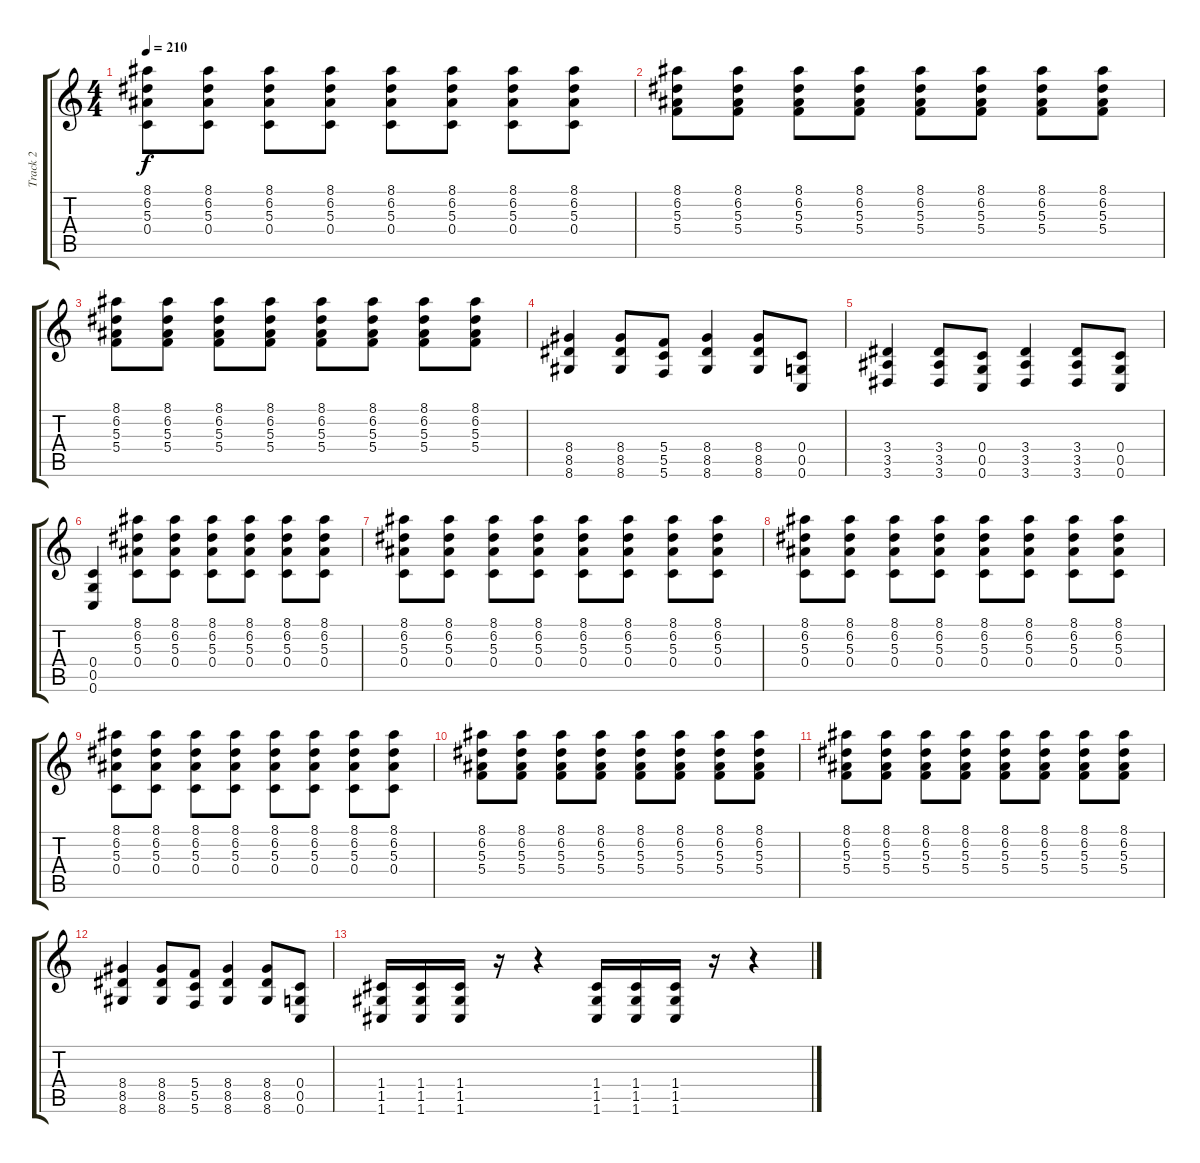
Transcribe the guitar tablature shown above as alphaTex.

\track ("Track 2" "Track 2") {instrument distortionguitar}
\staff {score tabs}
\tuning (D4 A3 F3 C3 G2 C2) {hide}
\ts (4 4)
\tempo 210
\clef g2
\ks c
(8.1 6.2 5.3 0.4).8{dy f} (8.1 6.2 5.3 0.4).8 (8.1 6.2 5.3 0.4).8 (8.1 6.2 5.3 0.4).8 (8.1 6.2 5.3 0.4).8 (8.1 6.2 5.3 0.4).8 (8.1 6.2 5.3 0.4).8 (8.1 6.2 5.3 0.4).8 |
(8.1 6.2 5.3 5.4).8 (8.1 6.2 5.3 5.4).8 (8.1 6.2 5.3 5.4).8 (8.1 6.2 5.3 5.4).8 (8.1 6.2 5.3 5.4).8 (8.1 6.2 5.3 5.4).8 (8.1 6.2 5.3 5.4).8 (8.1 6.2 5.3 5.4).8 |
(8.1 6.2 5.3 5.4).8 (8.1 6.2 5.3 5.4).8 (8.1 6.2 5.3 5.4).8 (8.1 6.2 5.3 5.4).8 (8.1 6.2 5.3 5.4).8 (8.1 6.2 5.3 5.4).8 (8.1 6.2 5.3 5.4).8 (8.1 6.2 5.3 5.4).8 |
(8.4 8.5 8.6).4 (8.4 8.5 8.6).8 (5.4 5.5 5.6).8 (8.4 8.5 8.6).4 (8.4 8.5 8.6).8 (0.4 0.5 0.6).8 |
(3.4 3.5 3.6).4 (3.4 3.5 3.6).8 (0.4 0.5 0.6).8 (3.4 3.5 3.6).4 (3.4 3.5 3.6).8 (0.4 0.5 0.6).8 |
(0.4 0.5 0.6).4 (8.1 6.2 5.3 0.4).8 (8.1 6.2 5.3 0.4).8 (8.1 6.2 5.3 0.4).8 (8.1 6.2 5.3 0.4).8 (8.1 6.2 5.3 0.4).8 (8.1 6.2 5.3 0.4).8 |
(8.1 6.2 5.3 0.4).8 (8.1 6.2 5.3 0.4).8 (8.1 6.2 5.3 0.4).8 (8.1 6.2 5.3 0.4).8 (8.1 6.2 5.3 0.4).8 (8.1 6.2 5.3 0.4).8 (8.1 6.2 5.3 0.4).8 (8.1 6.2 5.3 0.4).8 |
(8.1 6.2 5.3 0.4).8 (8.1 6.2 5.3 0.4).8 (8.1 6.2 5.3 0.4).8 (8.1 6.2 5.3 0.4).8 (8.1 6.2 5.3 0.4).8 (8.1 6.2 5.3 0.4).8 (8.1 6.2 5.3 0.4).8 (8.1 6.2 5.3 0.4).8 |
(8.1 6.2 5.3 0.4).8 (8.1 6.2 5.3 0.4).8 (8.1 6.2 5.3 0.4).8 (8.1 6.2 5.3 0.4).8 (8.1 6.2 5.3 0.4).8 (8.1 6.2 5.3 0.4).8 (8.1 6.2 5.3 0.4).8 (8.1 6.2 5.3 0.4).8 |
(8.1 6.2 5.3 5.4).8 (8.1 6.2 5.3 5.4).8 (8.1 6.2 5.3 5.4).8 (8.1 6.2 5.3 5.4).8 (8.1 6.2 5.3 5.4).8 (8.1 6.2 5.3 5.4).8 (8.1 6.2 5.3 5.4).8 (8.1 6.2 5.3 5.4).8 |
(8.1 6.2 5.3 5.4).8 (8.1 6.2 5.3 5.4).8 (8.1 6.2 5.3 5.4).8 (8.1 6.2 5.3 5.4).8 (8.1 6.2 5.3 5.4).8 (8.1 6.2 5.3 5.4).8 (8.1 6.2 5.3 5.4).8 (8.1 6.2 5.3 5.4).8 |
(8.4 8.5 8.6).4 (8.4 8.5 8.6).8 (5.4 5.5 5.6).8 (8.4 8.5 8.6).4 (8.4 8.5 8.6).8 (0.4 0.5 0.6).8 |
(1.4 1.5 1.6).16 (1.4 1.5 1.6).16 (1.4 1.5 1.6).16 r.16 r.4 (1.4 1.5 1.6).16 (1.4 1.5 1.6).16 (1.4 1.5 1.6).16 r.16 r.4
